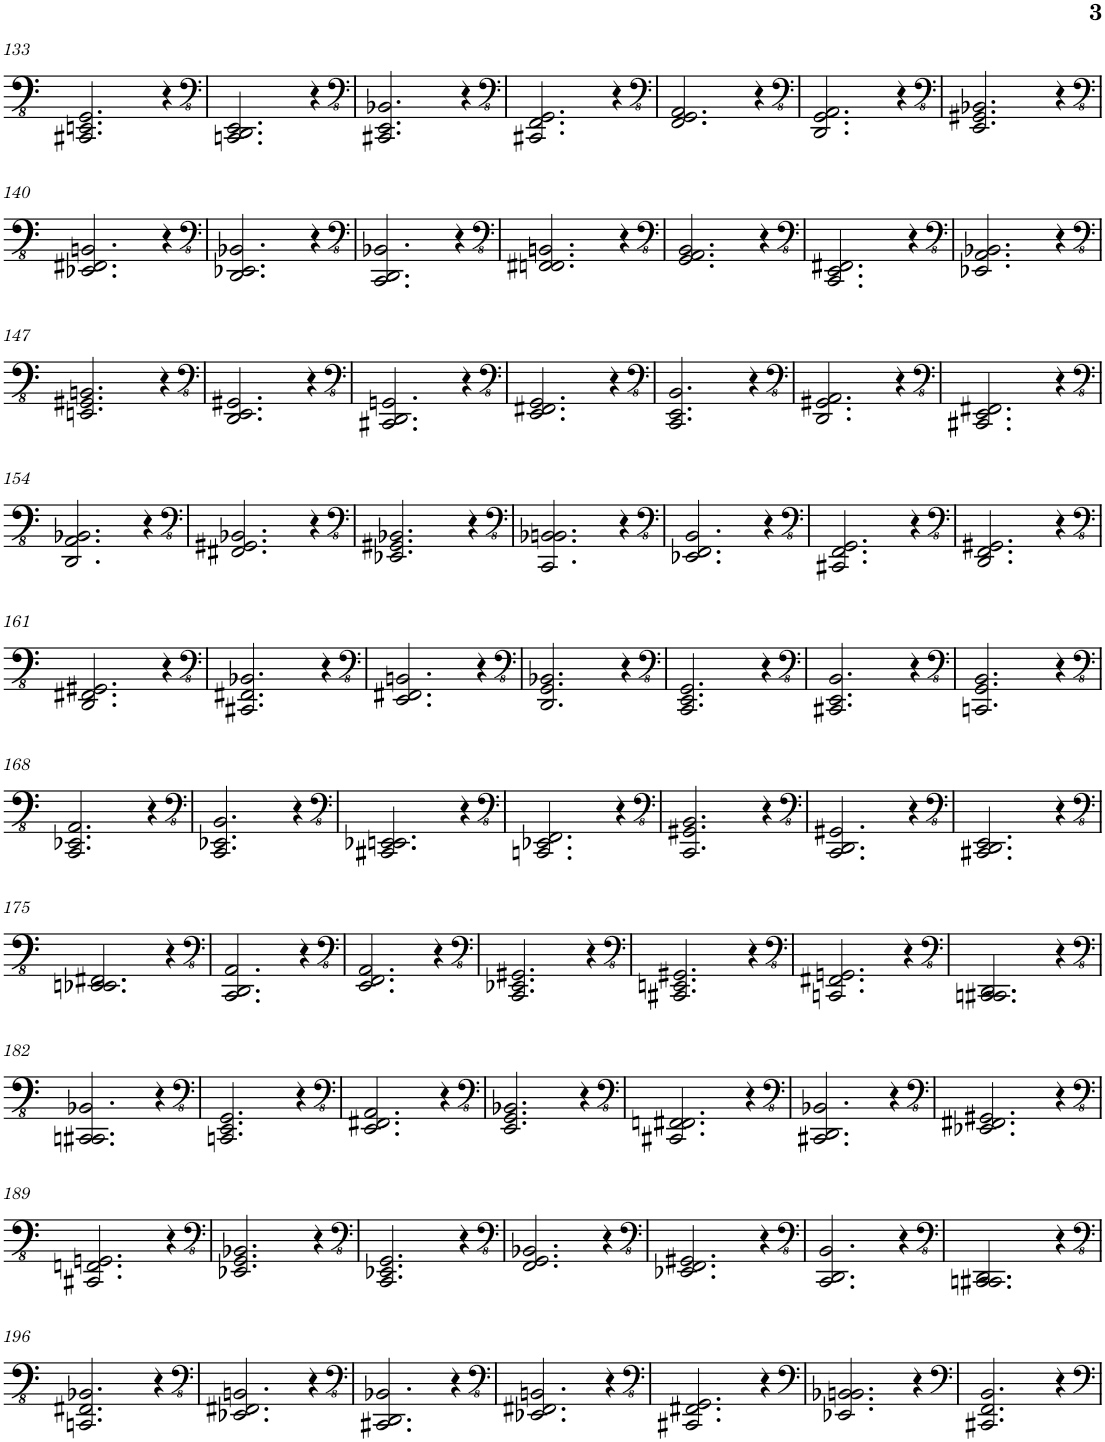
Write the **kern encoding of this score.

**kern
*part1
*staff1
*I"None
!!LO:PB:g=z
*clefFv4
*k[]
*M4/4
=133
2.CCC#X/ 2.EEEn/ 2.GGG/
4r
=134
*clefFv4
2.CCCn/ 2.DDD/ 2.EEE/
4r
=135
*clefFv4
2.CCC#X/ 2.EEE/ 2.BBB-X/
4r
=136
*clefFv4
2.CCC#X/ 2.FFF/ 2.GGG/
4r
=137
*clefFv4
2.FFF/ 2.GGG/ 2.AAA/
4r
=138
*clefFv4
2.DDD/ 2.GGG/ 2.AAA/
4r
=139
*clefFv4
2.EEE/ 2.GGG#X/ 2.BBB-X/
4r
!!LO:LB:g=z
=140
*clefFv4
2.EEE-X/ 2.FFF#X/ 2.BBBn/
4r
=141
*clefFv4
2.DDD/ 2.EEE-X/ 2.BBB-X/
4r
=142
*clefFv4
2.CCC/ 2.DDD/ 2.BBB-X/
4r
=143
*clefFv4
2.FFFn/ 2.FFF#X/ 2.BBBn/
4r
=144
*clefFv4
2.GGG/ 2.AAA/ 2.BBB/
4r
=145
*clefFv4
2.CCC/ 2.EEE/ 2.FFF#X/
4r
=146
*clefFv4
2.EEE-X/ 2.AAA/ 2.BBB-X/
4r
!!LO:LB:g=z
=147
*clefFv4
2.EEEn/ 2.GGG#X/ 2.BBBn/
4r
=148
*clefFv4
2.DDD/ 2.EEE/ 2.GGG#X/
4r
=149
*clefFv4
2.CCC#X/ 2.DDD/ 2.GGGn/
4r
=150
*clefFv4
2.EEE/ 2.FFF#X/ 2.GGG/
4r
=151
*clefFv4
2.CCC/ 2.EEE/ 2.BBB/
4r
=152
*clefFv4
2.DDD/ 2.GGG#X/ 2.AAA/
4r
=153
*clefFv4
2.CCC#X/ 2.EEE/ 2.FFF#X/
4r
!!LO:LB:g=z
=154
*clefFv4
2.DDD/ 2.AAA/ 2.BBB-X/
4r
=155
*clefFv4
2.FFF#X/ 2.GGG#X/ 2.BBB-X/
4r
=156
*clefFv4
2.EEE-X/ 2.GGG#X/ 2.BBB-X/
4r
=157
*clefFv4
2.CCC/ 2.BBB-X/ 2.BBBn/
4r
=158
*clefFv4
2.EEE-X/ 2.FFF/ 2.BBB/
4r
=159
*clefFv4
2.CCC#X/ 2.FFF/ 2.GGG/
4r
=160
*clefFv4
2.DDD/ 2.FFF/ 2.GGG#X/
4r
!!LO:LB:g=z
=161
*clefFv4
2.DDD/ 2.FFF#X/ 2.GGG#X/
4r
=162
*clefFv4
2.CCC#X/ 2.FFF#X/ 2.BBB-X/
4r
=163
*clefFv4
2.EEE/ 2.FFF#X/ 2.BBBn/
4r
=164
*clefFv4
2.DDD/ 2.GGG/ 2.BBB-X/
4r
=165
*clefFv4
2.CCC/ 2.EEE/ 2.GGG/
4r
=166
*clefFv4
2.CCC#X/ 2.EEE/ 2.BBB/
4r
=167
*clefFv4
2.CCCn/ 2.GGG/ 2.BBB/
4r
!!LO:LB:g=z
=168
*clefFv4
2.CCC/ 2.EEE-X/ 2.AAA/
4r
=169
*clefFv4
2.CCC/ 2.EEE-X/ 2.BBB/
4r
=170
*clefFv4
2.CCC#X/ 2.EEE-X/ 2.EEEn/
4r
=171
*clefFv4
2.CCCn/ 2.EEE-X/ 2.FFF/
4r
=172
*clefFv4
2.CCC/ 2.GGG#X/ 2.BBB/
4r
=173
*clefFv4
2.CCC/ 2.DDD/ 2.GGG#X/
4r
=174
*clefFv4
2.CCC#X/ 2.DDD/ 2.EEE/
4r
!!LO:LB:g=z
=175
*clefFv4
2.EEE-X/ 2.EEEn/ 2.FFF#X/
4r
=176
*clefFv4
2.CCC/ 2.DDD/ 2.AAA/
4r
=177
*clefFv4
2.EEE/ 2.FFF/ 2.AAA/
4r
=178
*clefFv4
2.CCC/ 2.EEE-X/ 2.GGG#X/
4r
=179
*clefFv4
2.CCC#X/ 2.EEEn/ 2.GGG#X/
4r
=180
*clefFv4
2.CCCn/ 2.FFF#X/ 2.GGGn/
4r
=181
*clefFv4
2.CCCn/ 2.CCC#X/ 2.DDD/
4r
!!LO:LB:g=z
=182
*clefFv4
2.CCCn/ 2.CCC#X/ 2.BBB-X/
4r
=183
*clefFv4
2.CCCn/ 2.EEE/ 2.GGG/
4r
=184
*clefFv4
2.EEE/ 2.FFF#X/ 2.AAA/
4r
=185
*clefFv4
2.EEE/ 2.GGG/ 2.BBB-X/
4r
=186
*clefFv4
2.CCC#X/ 2.FFFn/ 2.FFF#X/
4r
=187
*clefFv4
2.CCC#X/ 2.DDD/ 2.BBB-X/
4r
=188
*clefFv4
2.EEE-X/ 2.FFF#X/ 2.GGG#X/
4r
!!LO:LB:g=z
=189
*clefFv4
2.CCC#X/ 2.FFFn/ 2.GGGn/
4r
=190
*clefFv4
2.EEE-X/ 2.GGG/ 2.BBB-X/
4r
=191
*clefFv4
2.CCC/ 2.EEE-X/ 2.GGG/
4r
=192
*clefFv4
2.FFF/ 2.GGG/ 2.BBB-X/
4r
=193
*clefFv4
2.EEE-X/ 2.FFF/ 2.GGG#X/
4r
=194
*clefFv4
2.CCC/ 2.DDD/ 2.BBB/
4r
=195
*clefFv4
2.CCCn/ 2.CCC#X/ 2.DDD/
4r
!!LO:LB:g=z
=196
*clefFv4
2.CCCn/ 2.FFF#X/ 2.BBB-X/
4r
=197
*clefFv4
2.EEE-X/ 2.FFF#X/ 2.BBBn/
4r
=198
*clefFv4
2.CCC#X/ 2.DDD/ 2.BBB-X/
4r
=199
*clefFv4
2.EEE-X/ 2.FFF#X/ 2.BBBn/
4r
=200
*clefFv4
2.CCC#X/ 2.FFF#X/ 2.GGG/
4r
=201
*clefF4
2.EE-X/ 2.BB-X/ 2.BBn/
4r
=202
*clefF4
2.CC#X/ 2.FF/ 2.BB/
4r
=
*-
